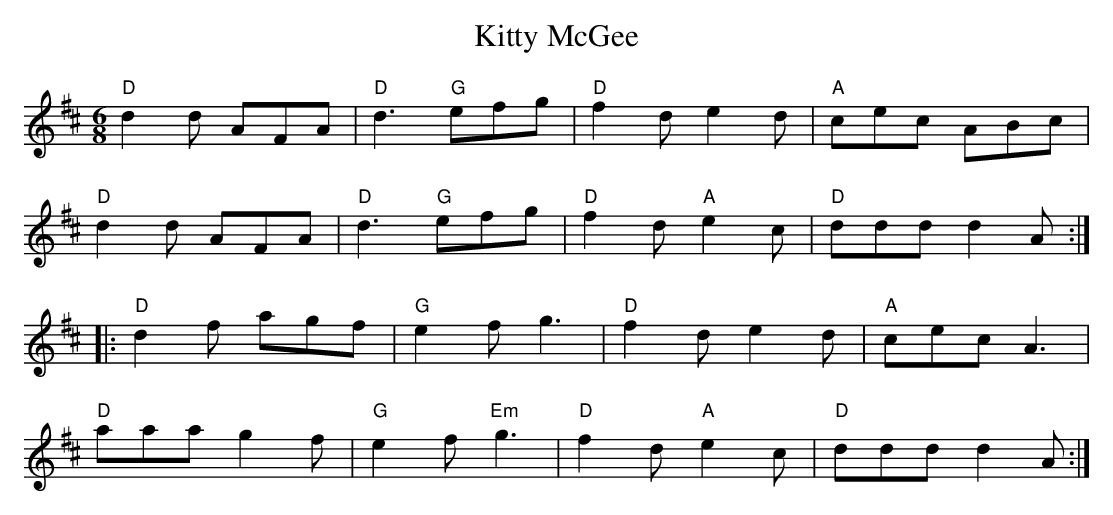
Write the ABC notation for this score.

X:1
T:Kitty McGee
M:6/8
L:1/8
K:D
"D"d2d AFA|"D"d3 "G"efg|"D"f2d e2d|"A"cec ABc|
"D"d2d AFA|"D"d3 "G"efg|"D"f2d "A"e2c|"D"dddd2A:|
|:"D"d2f agf|"G"e2f g3|"D"f2d e2d|"A"cec A3|
"D"aaa g2f|"G"e2f "Em"g3|"D"f2d "A"e2c|"D"dddd2A:|
